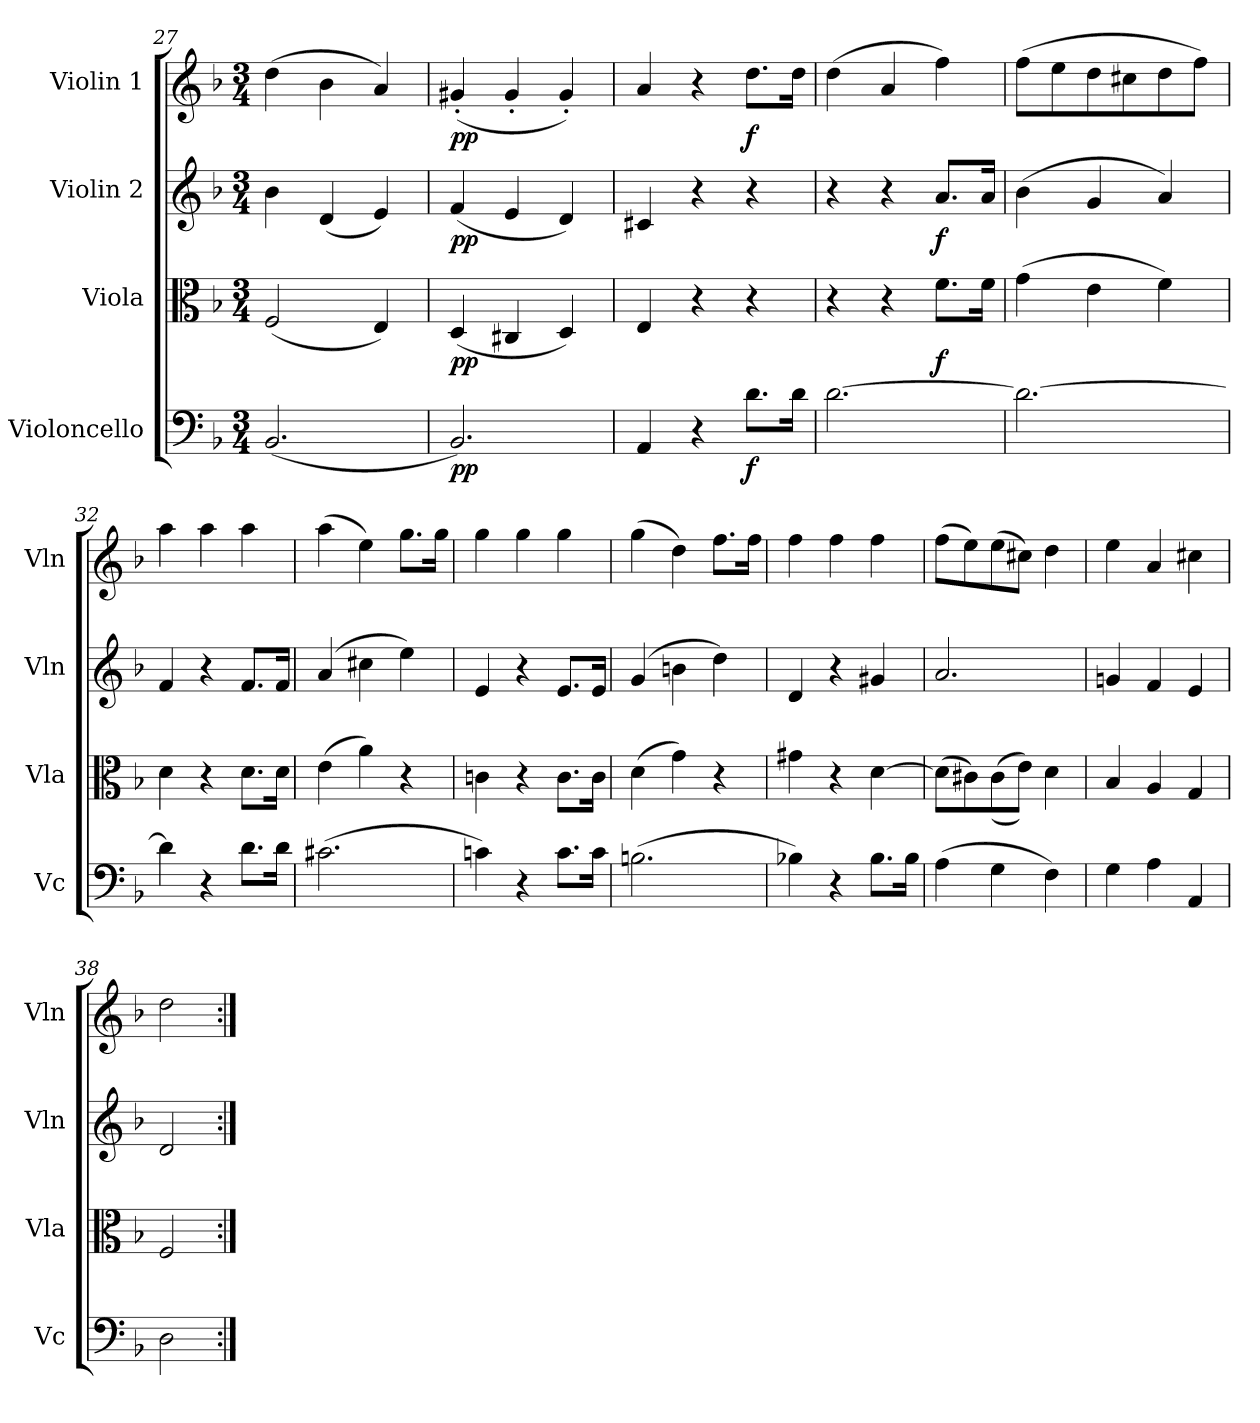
**kern	**dynam	**kern	**dynam	**kern	**dynam	**kern	**dynam
*part4	*part4	*part3	*part3	*part2	*part2	*part1	*part1
*staff4	*staff4	*staff3	*staff3	*staff2	*staff2	*staff1	*staff1
*I"Violoncello	*	*I"Viola	*	*I"Violin 2	*	*I"Violin 1	*
*I'Vc	*	*I'Vla	*	*I'Vln	*	*I'Vln	*
*clefF4	*	*clefC3	*	*clefG2	*	*clefG2	*
*k[b-]	*	*k[b-]	*	*k[b-]	*	*k[b-]	*
*M3/4	*	*M3/4	*	*M3/4	*	*M3/4	*
=27	=27	=27	=27	=27	=27	=27	=27
(2.BB-/	.	(<2F/	.	4b-\	.	(4dd\	.
.	.	.	.	(4d/	.	4b-\	.
.	.	4E/)	.	4e/)	.	4a/)	.
=28	=28	=28	=28	=28	=28	=28	=28
!	!LO:DY:b	!	!LO:DY:b	!	!LO:DY:b	!	!LO:DY:b
2.BB-/)	pp	(<4D/	pp	(4f/	pp	(<4g#X'/	pp
.	.	4C#X/	.	4e/	.	4g#'/	.
.	.	4D/)	.	4d/)	.	4g#'/)	.
=29	=29	=29	=29	=29	=29	=29	=29
4AA/	.	4E/	.	4c#X/	.	4a/	.
4r	.	4r	.	4r	.	4r	.
!	!LO:DY:b	!	!	!	!	!	!LO:DY:b
8.d\L	f	4r	.	4r	.	8.dd\L	f
16d\Jk	.	.	.	.	.	16dd\Jk	.
=30	=30	=30	=30	=30	=30	=30	=30
[>2.d\	.	4r	.	4r	.	(>4dd\	.
.	.	4r	.	4r	.	4a/	.
!	!	!	!LO:DY:b	!	!LO:DY:b	!	!
.	.	8.f\L	f	8.a/L	f	4ff\)	.
.	.	16f\Jk	.	16a/Jk	.	.	.
=31	=31	=31	=31	=31	=31	=31	=31
2.d\_	.	(>4g\	.	(<4b-\	.	(>8ff\L	.
.	.	.	.	.	.	8ee\	.
.	.	4e\	.	4g/	.	8dd\	.
.	.	.	.	.	.	8cc#X\	.
.	.	4f\)	.	4a/)	.	8dd\	.
.	.	.	.	.	.	8ff\J)	.
=32	=32	=32	=32	=32	=32	=32	=32
4d\]	.	4d\	.	4f/	.	4aa\	.
4r	.	4r	.	4r	.	4aa\	.
8.d\L	.	8.d\L	.	8.f/L	.	4aa\	.
16d\Jk	.	16d\Jk	.	16f/Jk	.	.	.
=33	=33	=33	=33	=33	=33	=33	=33
(2.c#X\	.	(>4e\	.	(4a/	.	(4aa\	.
.	.	4a\)	.	4cc#X\	.	4ee\)	.
.	.	4r	.	4ee\)	.	8.gg\L	.
.	.	.	.	.	.	16gg\Jk	.
!!LO:LB:g=z
=34	=34	=34	=34	=34	=34	=34	=34
4cn\)	.	4cn\	.	4e/	.	4gg\	.
4r	.	4r	.	4r	.	4gg\	.
8.c\L	.	8.c\L	.	8.e/L	.	4gg\	.
16c\Jk	.	16c\Jk	.	16e/Jk	.	.	.
=35	=35	=35	=35	=35	=35	=35	=35
(2.Bn\	.	(4d\	.	(4g/	.	(>4gg\	.
.	.	4g\)	.	4bn\	.	4dd\)	.
.	.	4r	.	4dd\)	.	8.ff\L	.
.	.	.	.	.	.	16ff\Jk	.
!!LO:PB:g=z
=36	=36	=36	=36	=36	=36	=36	=36
4B-X\)	.	4g#X\	.	4d/	.	4ff\	.
4r	.	4r	.	4r	.	4ff\	.
8.B-\L	.	[>4d\	.	4g#X/	.	4ff\	.
16B-\Jk	.	.	.	.	.	.	.
=37	=37	=37	=37	=37	=37	=37	=37
(4A\	.	(>8d\L]	.	2.a/	.	(>8ff\L	.
.	.	8c#X\)	.	.	.	8ee\)	.
4G\	.	(>(>8c#\	.	.	.	(>8ee\	.
.	.	8e\J))	.	.	.	8cc#X\J)	.
4F\)	.	4d\	.	.	.	4dd\	.
=38	=38	=38	=38	=38	=38	=38	=38
4G\	.	4B-/	.	4gn/	.	4ee\	.
4A\	.	4A/	.	4f/	.	4a/	.
4AA/	.	4G/	.	4e/	.	4cc#X\	.
=38X2	=38X2	=38X2	=38X2	=38X2	=38X2	=38X2	=38X2
2D\	.	2F/	.	2d/	.	2dd\	.
=:|!	=:|!	=:|!	=:|!	=:|!	=:|!	=:|!	=:|!
*-	*-	*-	*-	*-	*-	*-	*-
